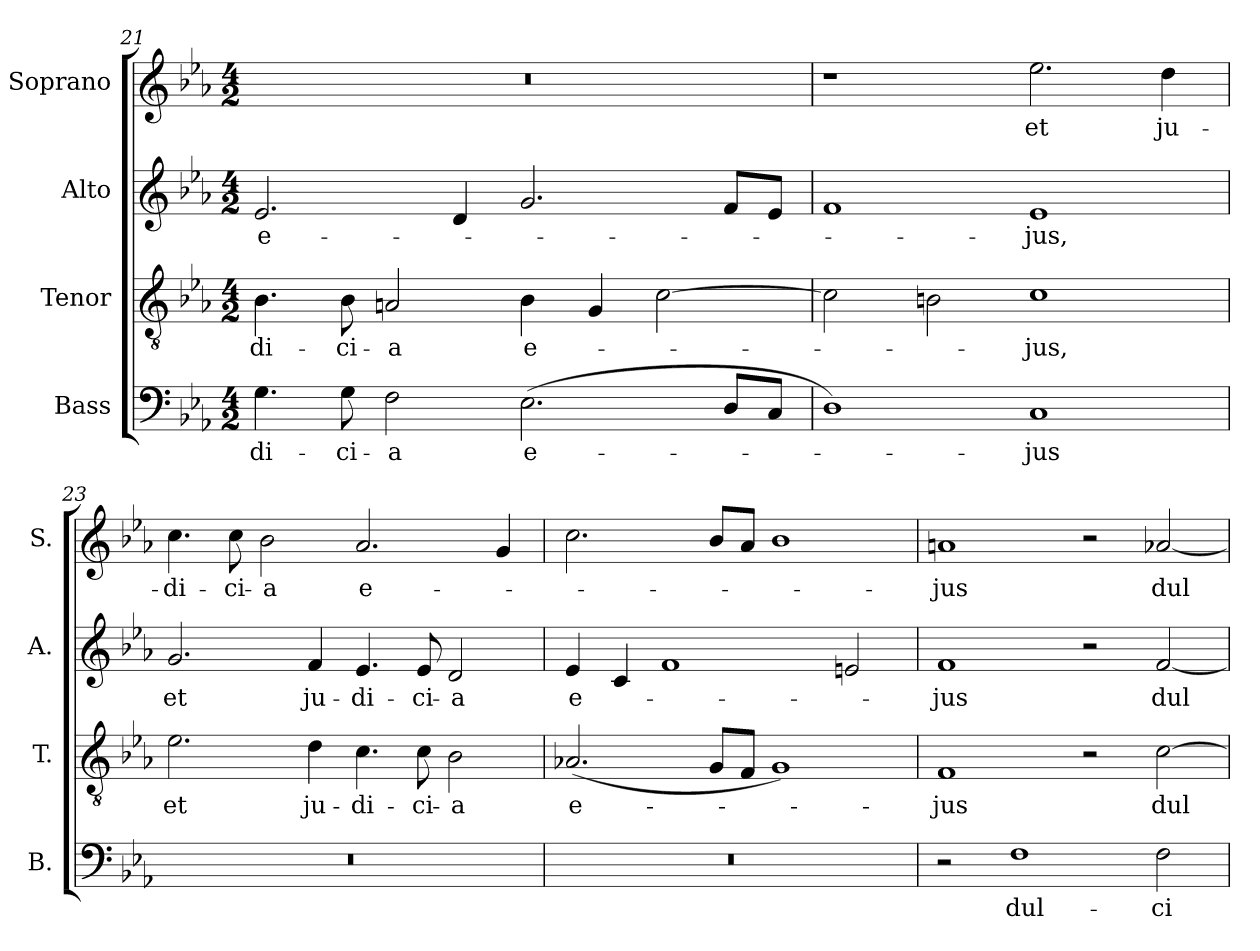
**kern	**text	**kern	**text	**kern	**text	**kern	**text
*part4	*part4	*part3	*part3	*part2	*part2	*part1	*part1
*staff4	*staff4	*staff3	*staff3	*staff2	*staff2	*staff1	*staff1
*I"Bass	*	*I"Tenor	*	*I"Alto	*	*I"Soprano	*
*I'B.	*	*I'T.	*	*I'A.	*	*I'S.	*
*clefF4	*	*clefGv2	*	*clefG2	*	*clefG2	*
*	*	*ITrd7c12	*	*	*	*	*
*k[b-e-a-]	*	*k[b-e-a-]	*	*k[b-e-a-]	*	*k[b-e-a-]	*
*E-:	*	*E-:	*	*E-:	*	*E-:	*
*M4/2	*	*M4/2	*	*M4/2	*	*M4/2	*
=21	=21	=21	=21	=21	=21	=21	=21
!	!LO:LY:b:color=#000000	!	!	!	!	!	!
!	!	!	!LO:LY:b:color=#000000	!	!	!	!
!	!	!	!	!	!LO:LY:b:color=#000000	!LO:N:vis=1	!
4.Gi\	-di-	4.BB-i\	-di-	2.e-i/	e-	0r	.
!	!LO:LY:b:color=#000000	!	!	!	!	!	!
!	!	!	!LO:LY:b:color=#000000	!	!	!	!
8Gi\	-ci-	8BB-i\	-ci-	.	.	.	.
!	!LO:LY:b:color=#000000	!	!	!	!	!	!
!	!	!	!LO:LY:b:color=#000000	!	!	!	!
2Fi\	-a	2AAni/	-a	.	.	.	.
.	.	.	.	4di/	.	.	.
!	!LO:LY:b:color=#000000	!	!	!	!	!	!
!	!	!	!LO:LY:b:color=#000000	!	!	!	!
(2.E-i\	e-	4BB-i\	e-	2.gi/	.	.	.
.	.	4GGi/	.	.	.	.	.
.	.	[2Ci\	.	.	.	.	.
8Di/L	.	.	.	8fi/L	.	.	.
8Ci/J	.	.	.	8e-i/J	.	.	.
=22	=22	=22	=22	=22	=22	=22	=22
1Di)	.	2Ci\]	.	1fi	.	1r	.
.	.	2BBni\	.	.	.	.	.
!	!LO:LY:b:color=#000000	!	!	!	!	!	!
!	!	!	!LO:LY:b:color=#000000	!	!	!	!
!	!	!	!	!	!LO:LY:b:color=#000000	!	!
!	!	!	!	!	!	!	!LO:LY:b:color=#000000
1Ci	-jus	1Ci	-jus,	1e-i	-jus,	2.ee-i\	et
!	!	!	!	!	!	!	!LO:LY:b:color=#000000
.	.	.	.	.	.	4ddi\	ju-
=23	=23	=23	=23	=23	=23	=23	=23
!LO:N:vis=1	!	!	!	!	!	!	!
!	!	!	!LO:LY:b:color=#000000	!	!	!	!
!	!	!	!	!	!LO:LY:b:color=#000000	!	!
!	!	!	!	!	!	!	!LO:LY:b:color=#000000
0r	.	2.E-i\	et	2.gi/	et	4.cci\	-di-
!	!	!	!	!	!	!	!LO:LY:b:color=#000000
.	.	.	.	.	.	8cci\	-ci-
!	!	!	!	!	!	!	!LO:LY:b:color=#000000
.	.	.	.	.	.	2b-i\	-a
!	!	!	!LO:LY:b:color=#000000	!	!	!	!
!	!	!	!	!	!LO:LY:b:color=#000000	!	!
.	.	4Di\	ju-	4fi/	ju-	.	.
!	!	!	!LO:LY:b:color=#000000	!	!	!	!
!	!	!	!	!	!LO:LY:b:color=#000000	!	!
!	!	!	!	!	!	!	!LO:LY:b:color=#000000
.	.	4.Ci\	-di-	4.e-i/	-di-	2.a-i/	e-
!	!	!	!LO:LY:b:color=#000000	!	!	!	!
!	!	!	!	!	!LO:LY:b:color=#000000	!	!
.	.	8Ci\	-ci-	8e-i/	-ci-	.	.
!	!	!	!LO:LY:b:color=#000000	!	!	!	!
!	!	!	!	!	!LO:LY:b:color=#000000	!	!
.	.	2BB-i\	-a	2di/	-a	.	.
.	.	.	.	.	.	4gi/	.
=24	=24	=24	=24	=24	=24	=24	=24
!LO:N:vis=1	!	!	!	!	!	!	!
!	!	!	!LO:LY:b:color=#000000	!	!	!	!
!	!	!	!	!	!LO:LY:b:color=#000000	!	!
0r	.	(2.AA-Xi/	e-	4e-i/	e-	2.cci\	.
.	.	.	.	4ci/	.	.	.
.	.	.	.	1fi	.	.	.
.	.	8GGi/L	.	.	.	8b-i/L	.
.	.	8FFi/J	.	.	.	8a-i/J	.
.	.	1GGi)	.	.	.	1b-i	.
.	.	.	.	2eni/	.	.	.
!!LO:LB:g=z
=25	=25	=25	=25	=25	=25	=25	=25
!	!	!	!LO:LY:b:color=#000000	!	!	!	!
!	!	!	!	!	!LO:LY:b:color=#000000	!	!
!	!	!	!	!	!	!	!LO:LY:b:color=#000000
2r	.	1FFi	-jus	1fi	-jus	1ani	-jus
!	!LO:LY:b:color=#000000	!	!	!	!	!	!
1Fi	dul-	.	.	.	.	.	.
.	.	2r	.	2r	.	2r	.
!	!LO:LY:b:color=#000000	!	!	!	!	!	!
!	!	!	!LO:LY:b:color=#000000	!	!	!	!
!	!	!	!	!	!LO:LY:b:color=#000000	!	!
!	!	!	!	!	!	!	!LO:LY:b:color=#000000
2Fi\	-ci-	[2Ci\	dul-	[2fi/	dul-	[2a-Xi/	dul-
=	=	=	=	=	=	=	=
*-	*-	*-	*-	*-	*-	*-	*-
